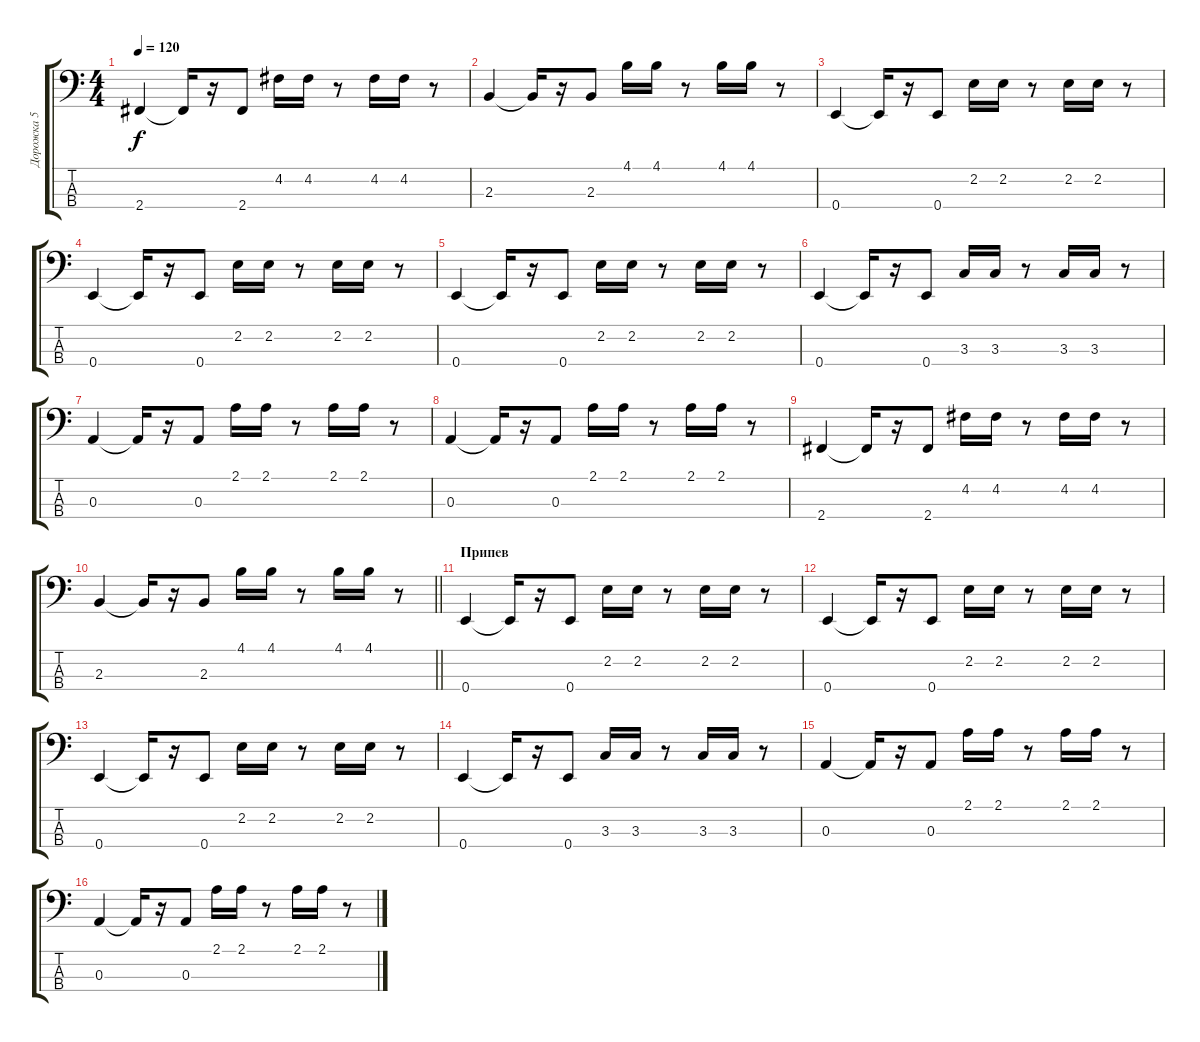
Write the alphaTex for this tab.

\track ("Дорожка 5" "Дорожка 5") {instrument slapbass2}
\staff {score tabs}
\tuning (G2 D2 A1 E1) {hide}
\ts (4 4)
\tempo 120
\clef f4
\ks c
2.4.4{dy f} 2.4{t}.16 r.16 2.4.8 4.2.16 4.2.16 r.8 4.2.16 4.2.16 r.8 |
2.3.4 2.3{t}.16 r.16 2.3.8 4.1.16 4.1.16 r.8 4.1.16 4.1.16 r.8 |
0.4.4 0.4{t}.16 r.16 0.4.8 2.2.16 2.2.16 r.8 2.2.16 2.2.16 r.8 |
0.4.4 0.4{t}.16 r.16 0.4.8 2.2.16 2.2.16 r.8 2.2.16 2.2.16 r.8 |
0.4.4 0.4{t}.16 r.16 0.4.8 2.2.16 2.2.16 r.8 2.2.16 2.2.16 r.8 |
0.4.4 0.4{t}.16 r.16 0.4.8 3.3.16 3.3.16 r.8 3.3.16 3.3.16 r.8 |
0.3.4 0.3{t}.16 r.16 0.3.8 2.1.16 2.1.16 r.8 2.1.16 2.1.16 r.8 |
0.3.4 0.3{t}.16 r.16 0.3.8 2.1.16 2.1.16 r.8 2.1.16 2.1.16 r.8 |
2.4.4 2.4{t}.16 r.16 2.4.8 4.2.16 4.2.16 r.8 4.2.16 4.2.16 r.8 |
\barLineRight lightlight
2.3.4 2.3{t}.16 r.16 2.3.8 4.1.16 4.1.16 r.8 4.1.16 4.1.16 r.8 |
\section ("" "Припев")
0.4.4 0.4{t}.16 r.16 0.4.8 2.2.16 2.2.16 r.8 2.2.16 2.2.16 r.8 |
0.4.4 0.4{t}.16 r.16 0.4.8 2.2.16 2.2.16 r.8 2.2.16 2.2.16 r.8 |
0.4.4 0.4{t}.16 r.16 0.4.8 2.2.16 2.2.16 r.8 2.2.16 2.2.16 r.8 |
0.4.4 0.4{t}.16 r.16 0.4.8 3.3.16 3.3.16 r.8 3.3.16 3.3.16 r.8 |
0.3.4 0.3{t}.16 r.16 0.3.8 2.1.16 2.1.16 r.8 2.1.16 2.1.16 r.8 |
0.3.4 0.3{t}.16 r.16 0.3.8 2.1.16 2.1.16 r.8 2.1.16 2.1.16 r.8
